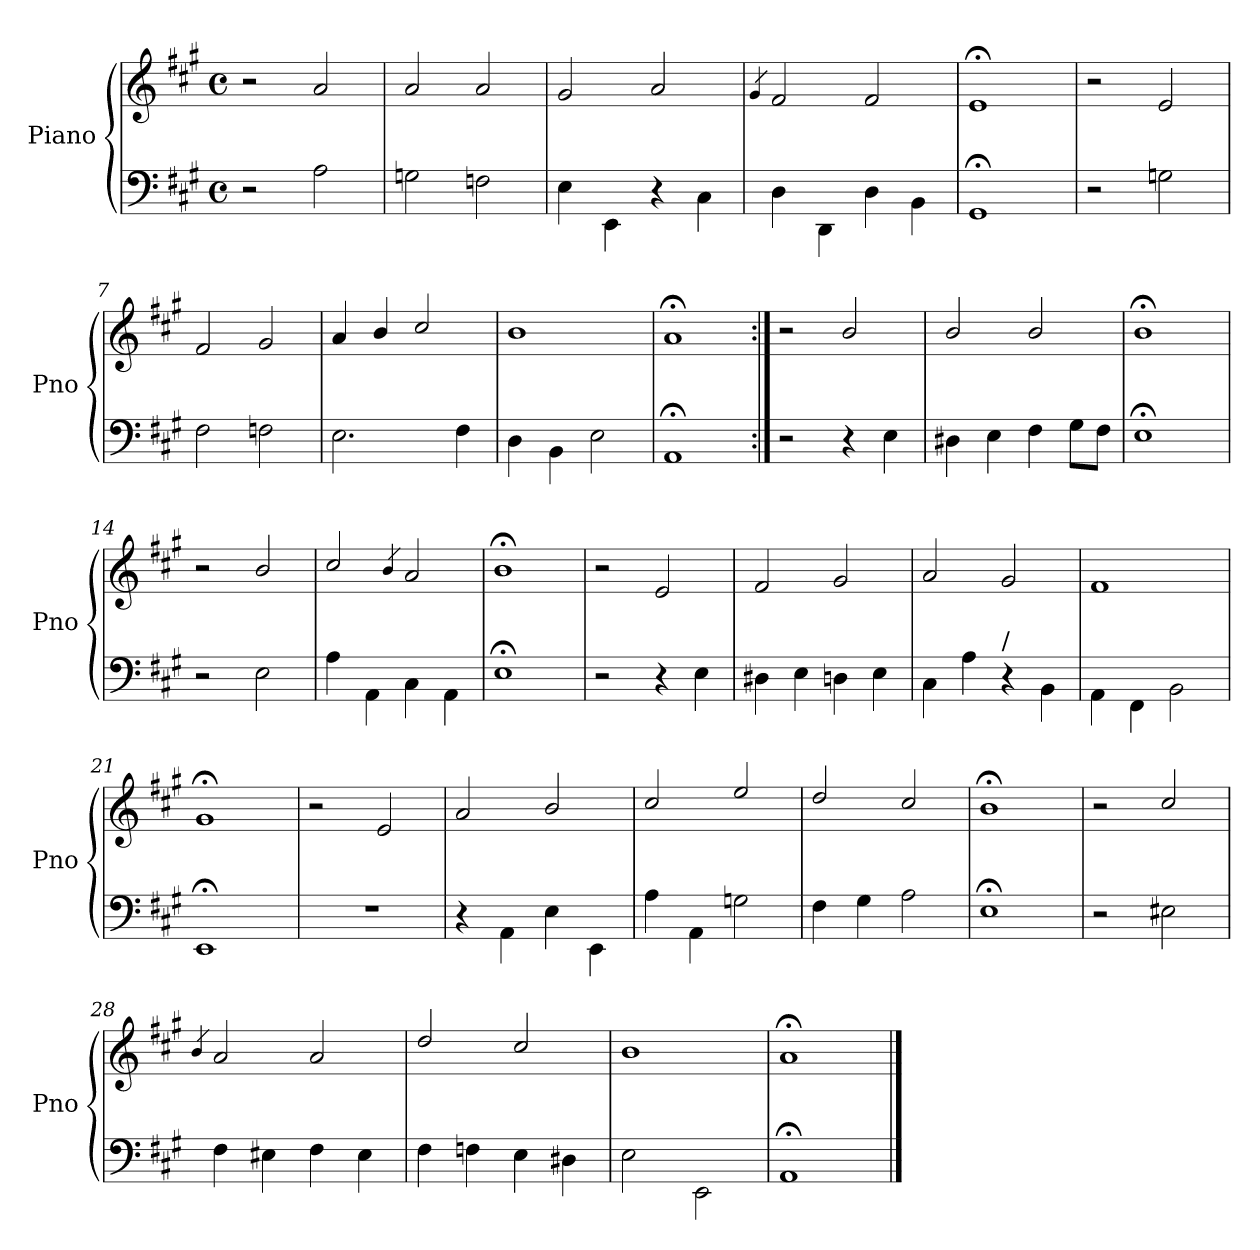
**kern	**text	**kern
*part1	*part1	*part1
*staff2	*staff2	*staff1
*I"Piano	*	*
*I'Pno	*	*
*clefF4	*	*clefG2
*k[f#c#g#]	*	*k[f#c#g#]
*A:	*	*A:
*M4/4	*	*M4/4
*met(c)	*	*met(c)
=1	=1	=1
2r	.	2r
2A\	.	2a/
=2	=2	=2
2Gn\	.	2a/
2Fn\	.	2a/
=3	=3	=3
4E\	.	2g#/
4EE\	.	.
!	!LO:LY:a	!
4r	0	2a/
4C#\	.	.
=4	=4	=4
.	.	4qg#/
4D\	.	2f#/
4DD\	.	.
4D\	.	2f#/
4BB\	.	.
=5	=5	=5
1GG#;\	.	1e;</
=6	=6	=6
2r	.	2r
2Gn\	.	2e/
=7	=7	=7
2F#\	.	2f#/
2Fn\	.	2g#/
=8	=8	=8
2.E\	.	4a/
.	.	4b/
.	.	2cc#/
4F#\	.	.
=9	=9	=9
4D\	.	1b/
4BB\	.	.
2E\	.	.
=10	=10	=10
1AA;\	.	1a;</
!!LO:LB:g=z
=11:|!	=11:|!	=11:|!
2r	.	2r
4r	.	2b/
4E\	.	.
=12	=12	=12
4D#X\	.	2b/
4E\	.	.
4F#\	.	2b/
8G#\L	.	.
8F#\J	.	.
=13	=13	=13
1E;\	.	1b;</
=14	=14	=14
2r	.	2r
2E\	.	2b/
=15	=15	=15
4A\	.	2cc#/
4AA\	.	.
.	.	4qb/
4C#\	.	2a/
4AA\	.	.
=16	=16	=16
1E;\	.	1b;</
=17	=17	=17
2r	.	2r
4r	.	2e/
4E\	.	.
=18	=18	=18
4D#X\	.	2f#/
4E\	.	.
4Dn\	.	2g#/
4E\	.	.
=19	=19	=19
4C#\	.	2a/
4A\	.	.
!LO:TX:a:t=/	!	!
4r	.	2g#/
4BB\	.	.
=20	=20	=20
4AA\	.	1f#/
4FF#\	.	.
2BB\	.	.
=21	=21	=21
1EE;\	.	1g#;</
!!LO:LB:g=z
=22	=22	=22
1r	.	2r
.	.	2e/
=23	=23	=23
!	!LO:LY:a	!
4r	83	2a/
4AA\	.	.
4E\	.	2b/
4EE\	.	.
=24	=24	=24
4A\	.	2cc#/
4AA\	.	.
2Gn\	.	2ee/
=25	=25	=25
4F#\	.	2dd/
4G#\	.	.
2A\	.	2cc#/
=26	=26	=26
1E;\	.	1b;</
=27	=27	=27
2r	.	2r
2E#X\	.	2cc#/
=28	=28	=28
.	.	4qb/
4F#\	.	2a/
4E#X\	.	.
4F#\	.	2a/
4E#\	.	.
=29	=29	=29
4F#\	.	2dd/
4Fn\	.	.
4E\	.	2cc#/
4D#X\	.	.
=30	=30	=30
2E\	.	1b/
2EE\	.	.
=31	=31	=31
1AA;\	.	1a;</
==	==	==
*-	*-	*-
